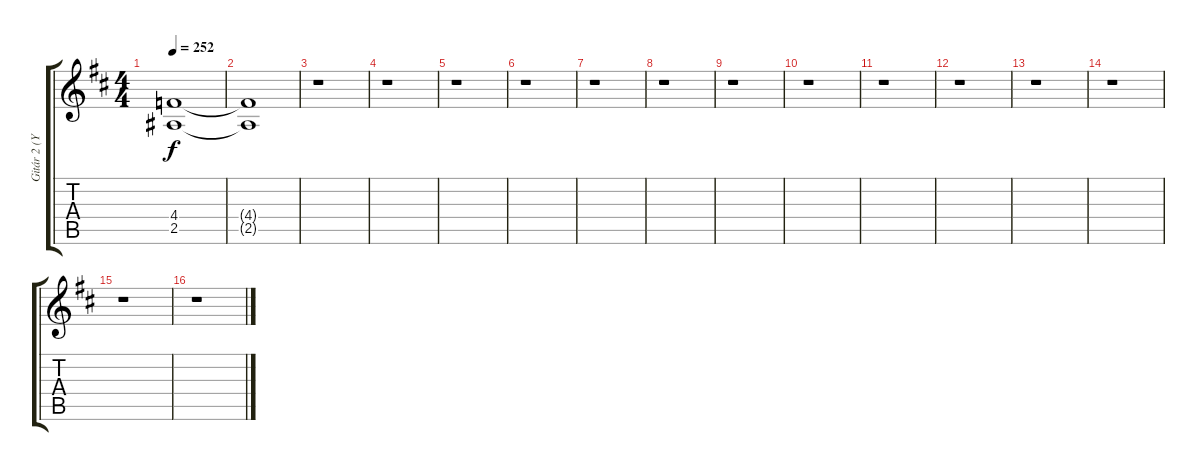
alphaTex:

\track ("Gitár 2 (Yngwie Malmsteen)" "Gitár 2 (Y") {instrument distortionguitar}
\staff {score tabs}
\tuning (Eb4 Bb3 Gb3 Db3 Ab2 Eb2) {hide}
\ts (4 4)
\tempo 252
\clef g2
\ks d
(4.4 2.5).1{dy f} |
(4.4{t} 2.5{t}).1 |
r.1 |
r.1 |
r.1 |
r.1 |
r.1 |
r.1 |
r.1 |
r.1 |
r.1 |
r.1 |
r.1 |
r.1 |
r.1 |
r.1
